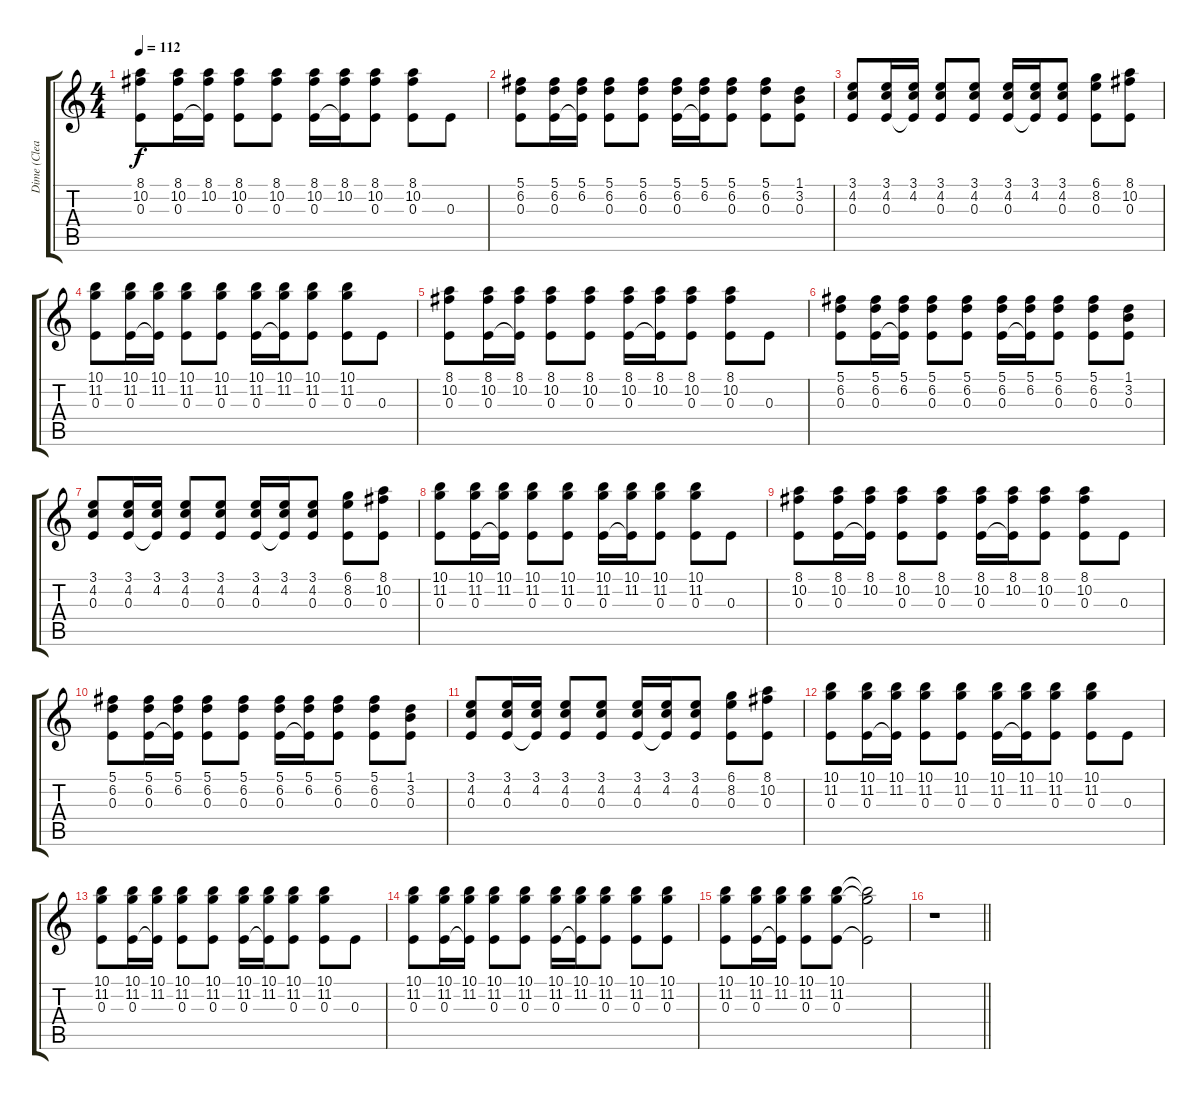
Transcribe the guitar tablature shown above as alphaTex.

\track ("Dime (Clean)" "Dime (Clea") {instrument acousticguitarsteel}
\staff {score tabs}
\tuning (Db4 Ab3 E3 B2 Gb2 Db2) {hide}
\ts (4 4)
\tempo 112
\clef g2
\ks c
(8.1 10.2 0.3).8{dy f} (8.1 10.2 0.3).16 (8.1 10.2 0.3{t}).16 (8.1 10.2 0.3).8 (8.1 10.2 0.3).8 (8.1 10.2 0.3).16 (8.1 10.2 0.3{t}).16 (8.1 10.2 0.3).8 (8.1 10.2 0.3).8 0.3.8 |
(5.1 6.2 0.3).8 (5.1 6.2 0.3).16 (5.1 6.2 0.3{t}).16 (5.1 6.2 0.3).8 (5.1 6.2 0.3).8 (5.1 6.2 0.3).16 (5.1 6.2 0.3{t}).16 (5.1 6.2 0.3).8 (5.1 6.2 0.3).8 (1.1 3.2 0.3).8 |
(3.1 4.2 0.3).8 (3.1 4.2 0.3).16 (3.1 4.2 0.3{t}).16 (3.1 4.2 0.3).8 (3.1 4.2 0.3).8 (3.1 4.2 0.3).16 (3.1 4.2 0.3{t}).16 (3.1 4.2 0.3).8 (6.1 8.2 0.3).8 (8.1 10.2 0.3).8 |
(10.1 11.2 0.3).8 (10.1 11.2 0.3).16 (10.1 11.2 0.3{t}).16 (10.1 11.2 0.3).8 (10.1 11.2 0.3).8 (10.1 11.2 0.3).16 (10.1 11.2 0.3{t}).16 (10.1 11.2 0.3).8 (10.1 11.2 0.3).8 0.3.8 |
(8.1 10.2 0.3).8 (8.1 10.2 0.3).16 (8.1 10.2 0.3{t}).16 (8.1 10.2 0.3).8 (8.1 10.2 0.3).8 (8.1 10.2 0.3).16 (8.1 10.2 0.3{t}).16 (8.1 10.2 0.3).8 (8.1 10.2 0.3).8 0.3.8 |
(5.1 6.2 0.3).8 (5.1 6.2 0.3).16 (5.1 6.2 0.3{t}).16 (5.1 6.2 0.3).8 (5.1 6.2 0.3).8 (5.1 6.2 0.3).16 (5.1 6.2 0.3{t}).16 (5.1 6.2 0.3).8 (5.1 6.2 0.3).8 (1.1 3.2 0.3).8 |
(3.1 4.2 0.3).8 (3.1 4.2 0.3).16 (3.1 4.2 0.3{t}).16 (3.1 4.2 0.3).8 (3.1 4.2 0.3).8 (3.1 4.2 0.3).16 (3.1 4.2 0.3{t}).16 (3.1 4.2 0.3).8 (6.1 8.2 0.3).8 (8.1 10.2 0.3).8 |
(10.1 11.2 0.3).8 (10.1 11.2 0.3).16 (10.1 11.2 0.3{t}).16 (10.1 11.2 0.3).8 (10.1 11.2 0.3).8 (10.1 11.2 0.3).16 (10.1 11.2 0.3{t}).16 (10.1 11.2 0.3).8 (10.1 11.2 0.3).8 0.3.8 |
(8.1 10.2 0.3).8 (8.1 10.2 0.3).16 (8.1 10.2 0.3{t}).16 (8.1 10.2 0.3).8 (8.1 10.2 0.3).8 (8.1 10.2 0.3).16 (8.1 10.2 0.3{t}).16 (8.1 10.2 0.3).8 (8.1 10.2 0.3).8 0.3.8 |
(5.1 6.2 0.3).8 (5.1 6.2 0.3).16 (5.1 6.2 0.3{t}).16 (5.1 6.2 0.3).8 (5.1 6.2 0.3).8 (5.1 6.2 0.3).16 (5.1 6.2 0.3{t}).16 (5.1 6.2 0.3).8 (5.1 6.2 0.3).8 (1.1 3.2 0.3).8 |
(3.1 4.2 0.3).8 (3.1 4.2 0.3).16 (3.1 4.2 0.3{t}).16 (3.1 4.2 0.3).8 (3.1 4.2 0.3).8 (3.1 4.2 0.3).16 (3.1 4.2 0.3{t}).16 (3.1 4.2 0.3).8 (6.1 8.2 0.3).8 (8.1 10.2 0.3).8 |
(10.1 11.2 0.3).8 (10.1 11.2 0.3).16 (10.1 11.2 0.3{t}).16 (10.1 11.2 0.3).8 (10.1 11.2 0.3).8 (10.1 11.2 0.3).16 (10.1 11.2 0.3{t}).16 (10.1 11.2 0.3).8 (10.1 11.2 0.3).8 0.3.8 |
(10.1 11.2 0.3).8 (10.1 11.2 0.3).16 (10.1 11.2 0.3{t}).16 (10.1 11.2 0.3).8 (10.1 11.2 0.3).8 (10.1 11.2 0.3).16 (10.1 11.2 0.3{t}).16 (10.1 11.2 0.3).8 (10.1 11.2 0.3).8 0.3.8 |
(10.1 11.2 0.3).8 (10.1 11.2 0.3).16 (10.1 11.2 0.3{t}).16 (10.1 11.2 0.3).8 (10.1 11.2 0.3).8 (10.1 11.2 0.3).16 (10.1 11.2 0.3{t}).16 (10.1 11.2 0.3).8 (10.1 11.2 0.3).8 (10.1 11.2 0.3).8 |
(10.1 11.2 0.3).8 (10.1 11.2 0.3).16 (10.1 11.2 0.3{t}).16 (10.1 11.2 0.3).8 (10.1 11.2 0.3).8 (10.1{t} 11.2{t} 0.3{t}).2 |
\barLineRight lightlight
r.1
